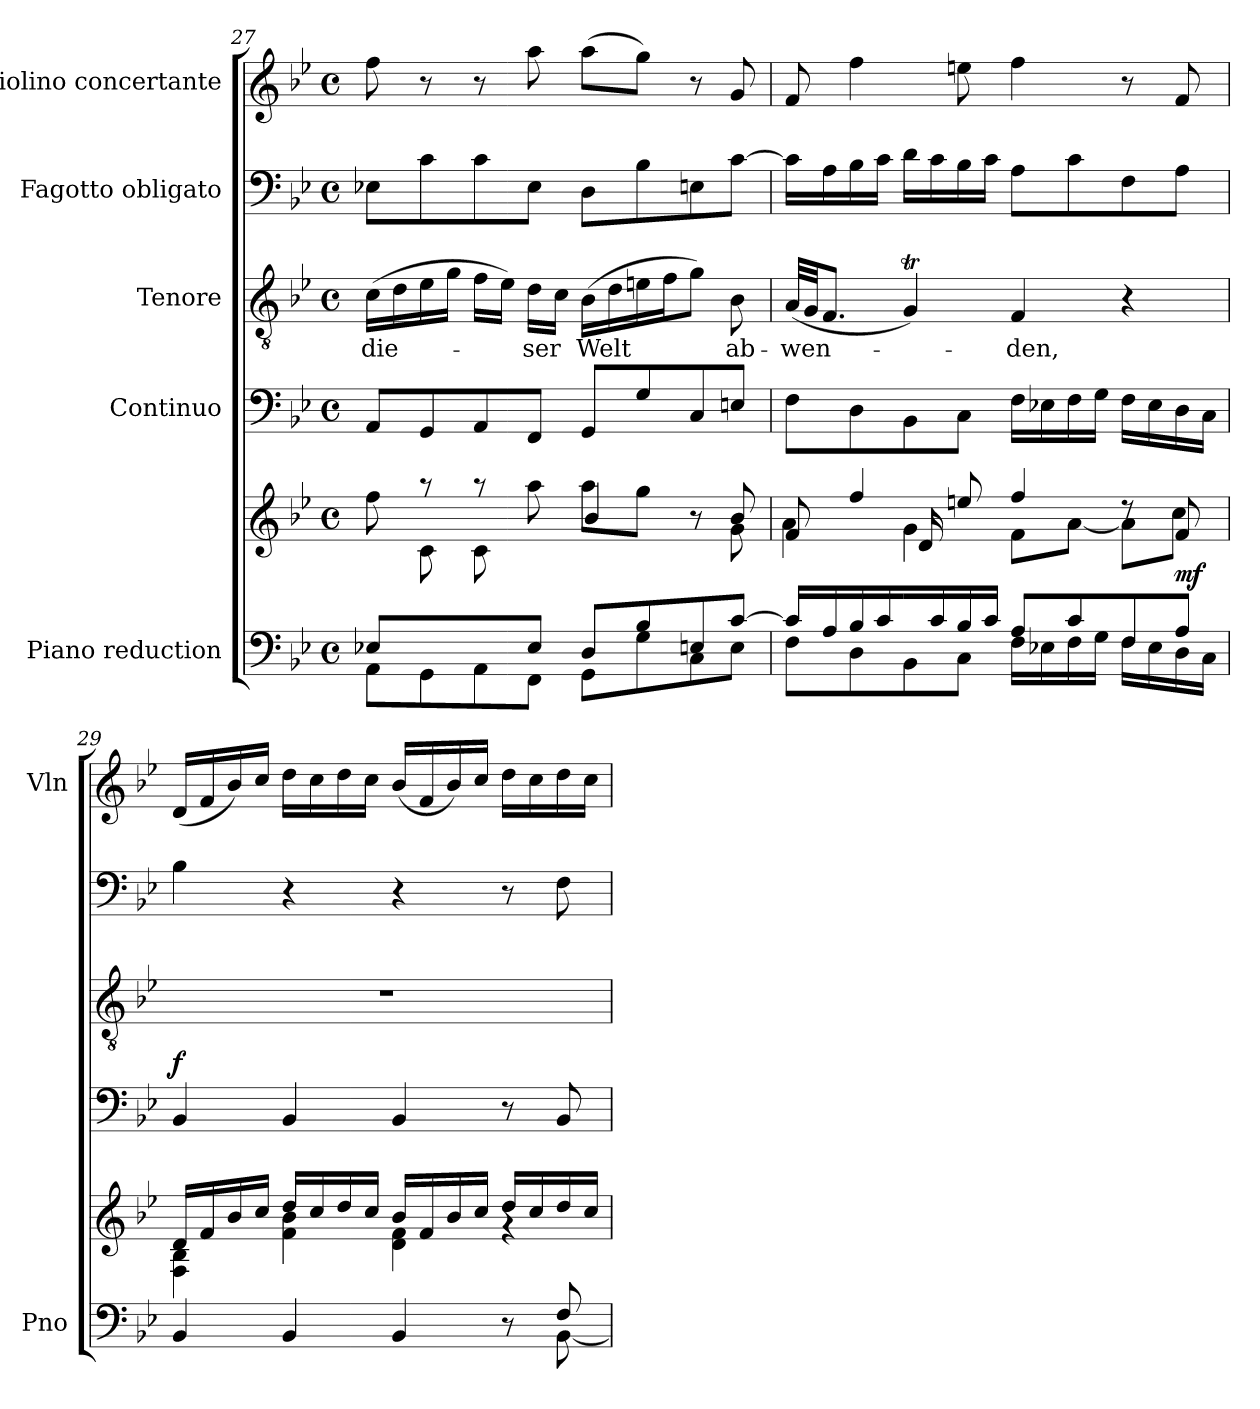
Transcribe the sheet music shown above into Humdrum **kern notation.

**kern	**kern	**dynam	**kern	**dynam	**kern	**text	**kern	**dynam	**kern	**dynam
*part5	*part5	*part5	*part4	*part4	*part3	*part3	*part2	*part2	*part1	*part1
*staff6	*staff5	*staff5/6	*staff4	*staff4	*staff3	*staff3	*staff2	*staff2	*staff1	*staff1
*I"Piano reduction	*	*	*I"Continuo	*	*I"Tenore	*	*I"Fagotto obligato	*	*I"Violino concertante	*
*I'Pno	*	*	*	*	*	*	*	*	*I'Vln	*
!!LO:LB:g=z
*clefF4	*clefG2	*	*clefF4	*	*clefGv2	*	*clefF4	*	*clefG2	*
*k[b-e-]	*k[b-e-]	*	*k[b-e-]	*	*k[b-e-]	*	*k[b-e-]	*	*k[b-e-]	*
*M4/4	*M4/4	*	*M4/4	*	*M4/4	*	*M4/4	*	*M4/4	*
*met(c)	*met(c)	*	*met(c)	*	*met(c)	*	*met(c)	*	*met(c)	*
=27	=27	=27	=27	=27	=27	=27	=27	=27	=27	=27
*^	*^	*	*	*	*	*	*	*	*	*
*	*	*	*^	*	*	*	*	*	*	*	*	*
!	!	!	!	!	!	!	!	!	!LO:LY:b	!	!	!	!
8E-X/L	8AA\L	8ff\	8ryy	8ryy	.	8AA/L	.	(>16c\LL	die-	8E-X\L	.	8ff\	.
.	.	.	.	.	.	.	.	16d\	.	.	.	.	.
4ryy	8GG\	8r	8ryy	8c\	.	8GG/	.	16e-\	.	8c\	.	8r	.
.	.	.	.	.	.	.	.	16g\JJ	.	.	.	.	.
.	8AA\	8r	8ryy	8c\	.	8AA/	.	16f\LL	.	8c\	.	8r	.
.	.	.	.	.	.	.	.	16e-\JJ)	.	.	.	.	.
!	!	!	!	!	!	!	!	!	!LO:LY:b	!	!	!	!
8E-/J	8FF\J	8aa\	8ryy	2ryy	.	8FF/J	.	16d\LL	-ser	8E-\J	.	8aa\	.
.	.	.	.	.	.	.	.	16c\JJ	.	.	.	.	.
!	!	!	!	!	!	!	!	!	!LO:LY:b	!	!	!	!
8D/L	8GG\L	8aa\L	4b-/	.	.	8GG/L	.	(>16B-\LL	Welt	8D\L	.	(>8aa\L	.
.	.	.	.	.	.	.	.	16d\	.	.	.	.	.
8B-/	8G\	8gg\J	.	.	.	8G/	.	16en\	.	8B-\	.	8gg\J)	.
.	.	.	.	.	.	.	.	16f\J	.	.	.	.	.
8En/	8C\	8r	8ryy	.	.	8C/	.	8g\J)	.	8En\	.	8r	.
!	!	!	!	!	!	!	!	!	!LO:LY:b	!	!	!	!
[8c/J	8E\J	8b-/	8g\	8ryy	.	8En/J	.	8B-\	ab-	[8c\J	.	8g/	.
=28	=28	=28	=28	=28	=28	=28	=28	=28	=28	=28	=28	=28	=28
!	!	!	!	!	!	!	!	!	!LO:LY:b	!	!	!	!
16c/LL]	8F\L	8f/	4a\	4ryy	.	8F\L	.	(<32A/LLL	-wen-	16c\LL]	.	8f/	.
.	.	.	.	.	.	.	.	32G/JJ	.	.	.	.	.
16A/	.	.	.	.	.	.	.	8.F/J	.	16A\	.	.	.
16B-/	8D\	4ff/	.	.	.	8D\	.	.	.	16B-\	.	4ff\	.
16c/JJ	.	.	.	.	.	.	.	.	.	16c\JJ	.	.	.
16ryy	8BB-\	.	4g\	16d/LL	.	8BB-\	.	4GT/)	.	16d\LL	.	.	.
16c/	.	.	.	2ryy	.	.	.	.	.	16c\	.	.	.
16B-/	8C\J	8een/	.	.	.	8C\J	.	.	.	16B-\	.	8een\	.
16c/JJ	.	.	.	.	.	.	.	.	.	16c\JJ	.	.	.
!	!	!	!	!	!	!	!	!	!LO:LY:b	!	!	!	!
8A/L	16F\LL	4ff/	8f\L	.	.	16F\LL	.	4F/	-den,	8A\L	.	4ff\	.
.	16E-X\	.	.	.	.	16E-X\	.	.	.	.	.	.	.
8c/	16F\	.	[8a\J	.	.	16F\	.	.	.	8c\	.	.	.
.	16G\JJ	.	.	.	.	16G\JJ	.	.	.	.	.	.	.
8F/	16F\LL	8rdd	8a\L]	.	.	16F\LL	.	4r	.	8F\	.	8r	.
.	16E-\	.	.	8.ryy	.	16E-\	.	.	.	.	.	.	.
!	!	!	!	!	!LO:DY:b	!	!	!	!	!	!	!	!LO:DY:b
!	!	!	!	!	!	!	!	!	!	!	!	!	!LO:DY:n=1:b
!	!	!	!	!	!	!	!	!	!	!	!	!	!LO:DY:n=2:b
8A/J	16D\	8f/	8cc\J	.	mf	16D\	.	.	.	8A\J	.	8f/	other-dynamics f other-dynamics
.	16C\JJ	.	.	.	.	16C\JJ	.	.	.	.	.	.	.
*	*	*	*v	*v	*	*	*	*	*	*	*	*	*
=29	=29	=29	=29	=29	=29	=29	=29	=29	=29	=29	=29	=29
!	!	!	!	!	!	!LO:DY:a	!	!	!	!	!	!
4BB-/	4ryy	16d/LL	4F\ 4B-\	.	4BB-/	f	1r	.	4B-\	.	(<16d/LL	.
.	.	16f/	.	.	.	.	.	.	.	.	16f/	.
.	.	16b-/	.	.	.	.	.	.	.	.	16b-/)	.
.	.	16cc/JJ	.	.	.	.	.	.	.	.	16cc/JJ	.
4BB-/	4ryy	16dd/LL	4f\ 4b-\	.	4BB-/	.	.	.	4r	.	16dd\LL	.
.	.	16cc/	.	.	.	.	.	.	.	.	16cc\	.
.	.	16dd/	.	.	.	.	.	.	.	.	16dd\	.
.	.	16cc/JJ	.	.	.	.	.	.	.	.	16cc\JJ	.
4BB-/	4ryy	16b-/LL	4d\ 4f\	.	4BB-/	.	.	.	4r	.	(<16b-/LL	.
.	.	16f/	.	.	.	.	.	.	.	.	16f/	.
.	.	16b-/	.	.	.	.	.	.	.	.	16b-/)	.
.	.	16cc/JJ	.	.	.	.	.	.	.	.	16cc/JJ	.
8r	8ryy	16dd/LL	4rg	.	8r	.	.	.	8r	.	16dd\LL	.
.	.	16cc/	.	.	.	.	.	.	.	.	16cc\	.
!	!	!	!	!	!	!	!	!	!	!LO:DY:b	!	!
!	!	!	!	!	!	!	!	!	!	!LO:DY:n=1:b	!	!
!	!	!	!	!	!	!	!	!	!	!LO:DY:n=2:b	!	!
8F/	[8BB-\	16dd/	.	.	8BB-/	.	.	.	8F\	other-dynamics f other-dynamics	16dd\	.
.	.	16cc/JJ	.	.	.	.	.	.	.	.	16cc\JJ	.
*v	*v	*	*	*	*	*	*	*	*	*	*	*
*	*v	*v	*	*	*	*	*	*	*	*	*
=	=	=	=	=	=	=	=	=	=	=
*-	*-	*-	*-	*-	*-	*-	*-	*-	*-	*-
